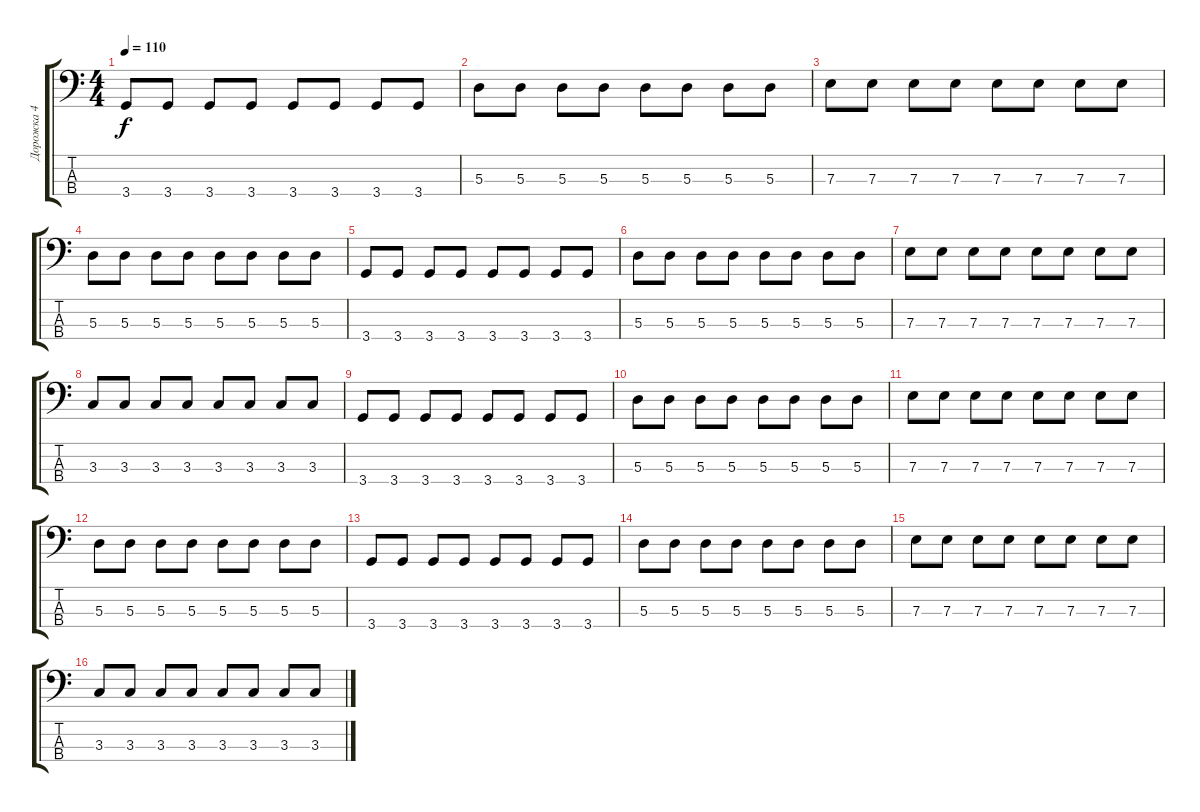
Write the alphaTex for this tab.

\track ("Дорожка 4" "Дорожка 4") {solo instrument electricbassfinger}
\staff {score tabs}
\tuning (G2 D2 A1 E1) {hide}
\ts (4 4)
\tempo 110
\clef f4
\ks c
3.4.8{dy f} 3.4.8 3.4.8 3.4.8 3.4.8 3.4.8 3.4.8 3.4.8 |
5.3.8 5.3.8 5.3.8 5.3.8 5.3.8 5.3.8 5.3.8 5.3.8 |
7.3.8 7.3.8 7.3.8 7.3.8 7.3.8 7.3.8 7.3.8 7.3.8 |
5.3.8 5.3.8 5.3.8 5.3.8 5.3.8 5.3.8 5.3.8 5.3.8 |
3.4.8 3.4.8 3.4.8 3.4.8 3.4.8 3.4.8 3.4.8 3.4.8 |
5.3.8 5.3.8 5.3.8 5.3.8 5.3.8 5.3.8 5.3.8 5.3.8 |
7.3.8 7.3.8 7.3.8 7.3.8 7.3.8 7.3.8 7.3.8 7.3.8 |
3.3.8 3.3.8 3.3.8 3.3.8 3.3.8 3.3.8 3.3.8 3.3.8 |
3.4.8 3.4.8 3.4.8 3.4.8 3.4.8 3.4.8 3.4.8 3.4.8 |
5.3.8 5.3.8 5.3.8 5.3.8 5.3.8 5.3.8 5.3.8 5.3.8 |
7.3.8 7.3.8 7.3.8 7.3.8 7.3.8 7.3.8 7.3.8 7.3.8 |
5.3.8 5.3.8 5.3.8 5.3.8 5.3.8 5.3.8 5.3.8 5.3.8 |
3.4.8 3.4.8 3.4.8 3.4.8 3.4.8 3.4.8 3.4.8 3.4.8 |
5.3.8 5.3.8 5.3.8 5.3.8 5.3.8 5.3.8 5.3.8 5.3.8 |
7.3.8 7.3.8 7.3.8 7.3.8 7.3.8 7.3.8 7.3.8 7.3.8 |
3.3.8 3.3.8 3.3.8 3.3.8 3.3.8 3.3.8 3.3.8 3.3.8
